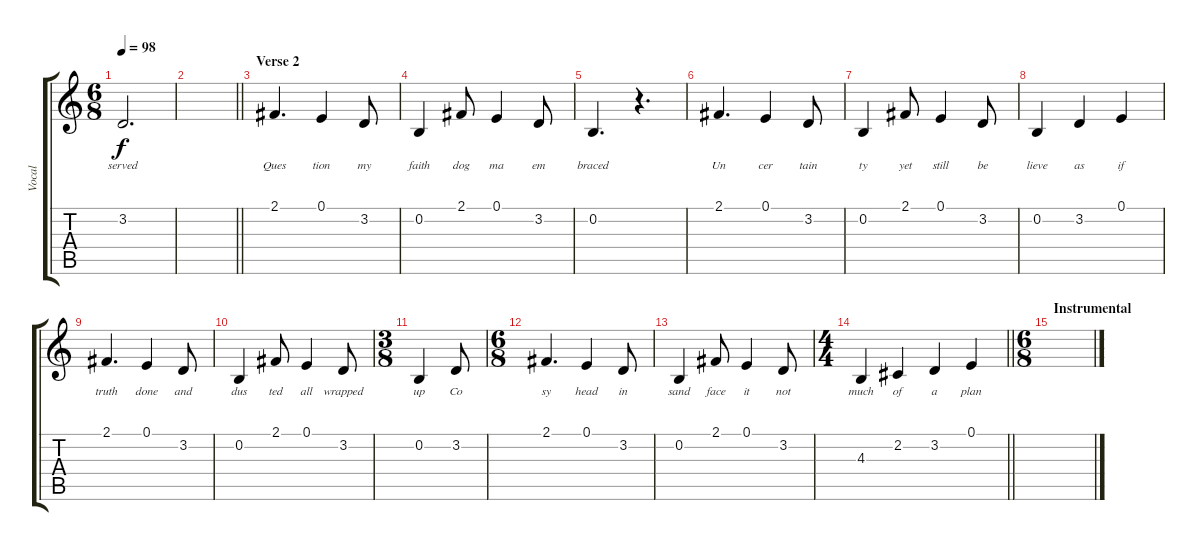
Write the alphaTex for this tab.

\track ("Vocal" "Vocal") {instrument acousticgrandpiano}
\staff {score tabs}
\tuning (E4 B3 G3 D3 A2 E2) {hide}
\ts (6 8)
\tempo 98
\clef g2
\ks c
3.2.2{d lyrics (0 "served") lyrics (1 "") lyrics (2 "") lyrics (3 "") lyrics (4 "") dy f} |
\barLineRight lightlight
|
\section ("" "Verse 2")
2.1.4{d lyrics (0 "Ques") lyrics (1 "") lyrics (2 "") lyrics (3 "") lyrics (4 "")} 0.1.4{lyrics (0 "tion") lyrics (1 "") lyrics (2 "") lyrics (3 "") lyrics (4 "")} 3.2.8{lyrics (0 "my") lyrics (1 "") lyrics (2 "") lyrics (3 "") lyrics (4 "")} |
0.2.4{lyrics (0 "faith") lyrics (1 "") lyrics (2 "") lyrics (3 "") lyrics (4 "")} 2.1.8{lyrics (0 "dog") lyrics (1 "") lyrics (2 "") lyrics (3 "") lyrics (4 "")} 0.1.4{lyrics (0 "ma") lyrics (1 "") lyrics (2 "") lyrics (3 "") lyrics (4 "")} 3.2.8{lyrics (0 "em") lyrics (1 "") lyrics (2 "") lyrics (3 "") lyrics (4 "")} |
0.2.4{d lyrics (0 "braced") lyrics (1 "") lyrics (2 "") lyrics (3 "") lyrics (4 "")} r.4{d} |
2.1.4{d lyrics (0 "Un") lyrics (1 "") lyrics (2 "") lyrics (3 "") lyrics (4 "")} 0.1.4{lyrics (0 "cer") lyrics (1 "") lyrics (2 "") lyrics (3 "") lyrics (4 "")} 3.2.8{lyrics (0 "tain") lyrics (1 "") lyrics (2 "") lyrics (3 "") lyrics (4 "")} |
0.2.4{lyrics (0 "ty") lyrics (1 "") lyrics (2 "") lyrics (3 "") lyrics (4 "")} 2.1.8{lyrics (0 "yet") lyrics (1 "") lyrics (2 "") lyrics (3 "") lyrics (4 "")} 0.1.4{lyrics (0 "still") lyrics (1 "") lyrics (2 "") lyrics (3 "") lyrics (4 "")} 3.2.8{lyrics (0 "be") lyrics (1 "") lyrics (2 "") lyrics (3 "") lyrics (4 "")} |
0.2.4{lyrics (0 "lieve") lyrics (1 "") lyrics (2 "") lyrics (3 "") lyrics (4 "")} 3.2.4{lyrics (0 "as") lyrics (1 "") lyrics (2 "") lyrics (3 "") lyrics (4 "")} 0.1.4{lyrics (0 "if") lyrics (1 "") lyrics (2 "") lyrics (3 "") lyrics (4 "")} |
2.1.4{d lyrics (0 "truth") lyrics (1 "") lyrics (2 "") lyrics (3 "") lyrics (4 "")} 0.1.4{lyrics (0 "done") lyrics (1 "") lyrics (2 "") lyrics (3 "") lyrics (4 "")} 3.2.8{lyrics (0 "and") lyrics (1 "") lyrics (2 "") lyrics (3 "") lyrics (4 "")} |
0.2.4{lyrics (0 "dus") lyrics (1 "") lyrics (2 "") lyrics (3 "") lyrics (4 "")} 2.1.8{lyrics (0 "ted") lyrics (1 "") lyrics (2 "") lyrics (3 "") lyrics (4 "")} 0.1.4{lyrics (0 "all") lyrics (1 "") lyrics (2 "") lyrics (3 "") lyrics (4 "")} 3.2.8{lyrics (0 "wrapped") lyrics (1 "") lyrics (2 "") lyrics (3 "") lyrics (4 "")} |
\ts (3 8)
0.2.4{lyrics (0 "up") lyrics (1 "") lyrics (2 "") lyrics (3 "") lyrics (4 "")} 3.2.8{lyrics (0 "Co") lyrics (1 "") lyrics (2 "") lyrics (3 "") lyrics (4 "")} |
\ts (6 8)
2.1.4{d lyrics (0 "sy") lyrics (1 "") lyrics (2 "") lyrics (3 "") lyrics (4 "")} 0.1.4{lyrics (0 "head") lyrics (1 "") lyrics (2 "") lyrics (3 "") lyrics (4 "")} 3.2.8{lyrics (0 "in") lyrics (1 "") lyrics (2 "") lyrics (3 "") lyrics (4 "")} |
0.2.4{lyrics (0 "sand") lyrics (1 "") lyrics (2 "") lyrics (3 "") lyrics (4 "")} 2.1.8{lyrics (0 "face") lyrics (1 "") lyrics (2 "") lyrics (3 "") lyrics (4 "")} 0.1.4{lyrics (0 "it") lyrics (1 "") lyrics (2 "") lyrics (3 "") lyrics (4 "")} 3.2.8{lyrics (0 "not") lyrics (1 "") lyrics (2 "") lyrics (3 "") lyrics (4 "")} |
\ts (4 4)
\barLineRight lightlight
4.3.4{lyrics (0 "much") lyrics (1 "") lyrics (2 "") lyrics (3 "") lyrics (4 "")} 2.2.4{lyrics (0 "of") lyrics (1 "") lyrics (2 "") lyrics (3 "") lyrics (4 "")} 3.2.4{lyrics (0 "a") lyrics (1 "") lyrics (2 "") lyrics (3 "") lyrics (4 "")} 0.1.4{lyrics (0 "plan") lyrics (1 "") lyrics (2 "") lyrics (3 "") lyrics (4 "")} |
\ts (6 8)
\section ("" "Instrumental")
